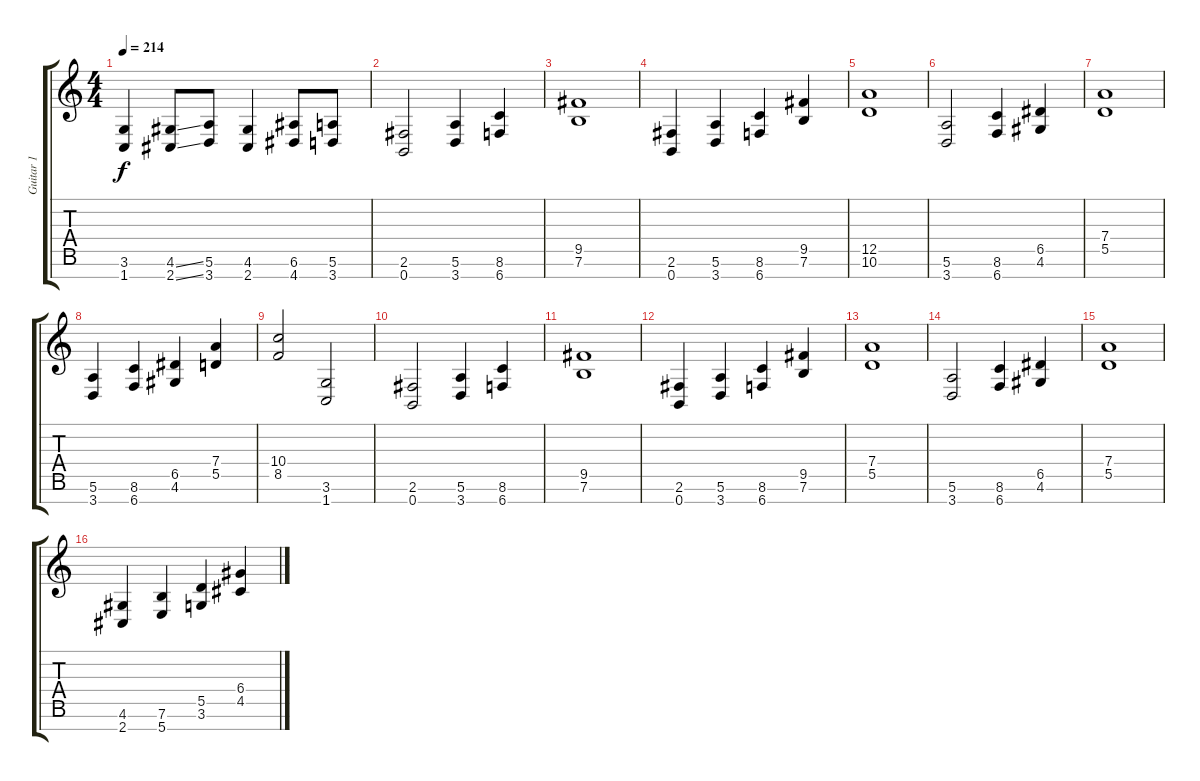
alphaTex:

\track ("Guitar 1            " "Guitar 1  ") {instrument overdrivenguitar}
\staff {score tabs}
\tuning (E4 B3 G3 D3 A2 E2 B1) {hide}
\ts (4 4)
\tempo 214
\clef g2
\ks c
(3.6 1.7).4{dy f} (4.6{ss} 2.7{ss}).8 (5.6 3.7).8 (4.6 2.7).4 (6.6 4.7).8 (5.6 3.7).8 |
(2.6 0.7).2 (5.6 3.7).4 (8.6 6.7).4 |
(9.5 7.6).1 |
(2.6 0.7).4 (5.6 3.7).4 (8.6 6.7).4 (9.5 7.6).4 |
(12.5 10.6).1 |
(5.6 3.7).2 (8.6 6.7).4 (6.5 4.6).4 |
(7.4 5.5).1 |
(5.6 3.7).4 (8.6 6.7).4 (6.5 4.6).4 (7.4 5.5).4 |
(10.4 8.5).2 (3.6 1.7).2 |
(2.6 0.7).2 (5.6 3.7).4 (8.6 6.7).4 |
(9.5 7.6).1 |
(2.6 0.7).4 (5.6 3.7).4 (8.6 6.7).4 (9.5 7.6).4 |
(7.4 5.5).1 |
(5.6 3.7).2 (8.6 6.7).4 (6.5 4.6).4 |
(7.4 5.5).1 |
(4.6 2.7).4 (7.6 5.7).4 (5.5 3.6).4 (6.4 4.5).4
